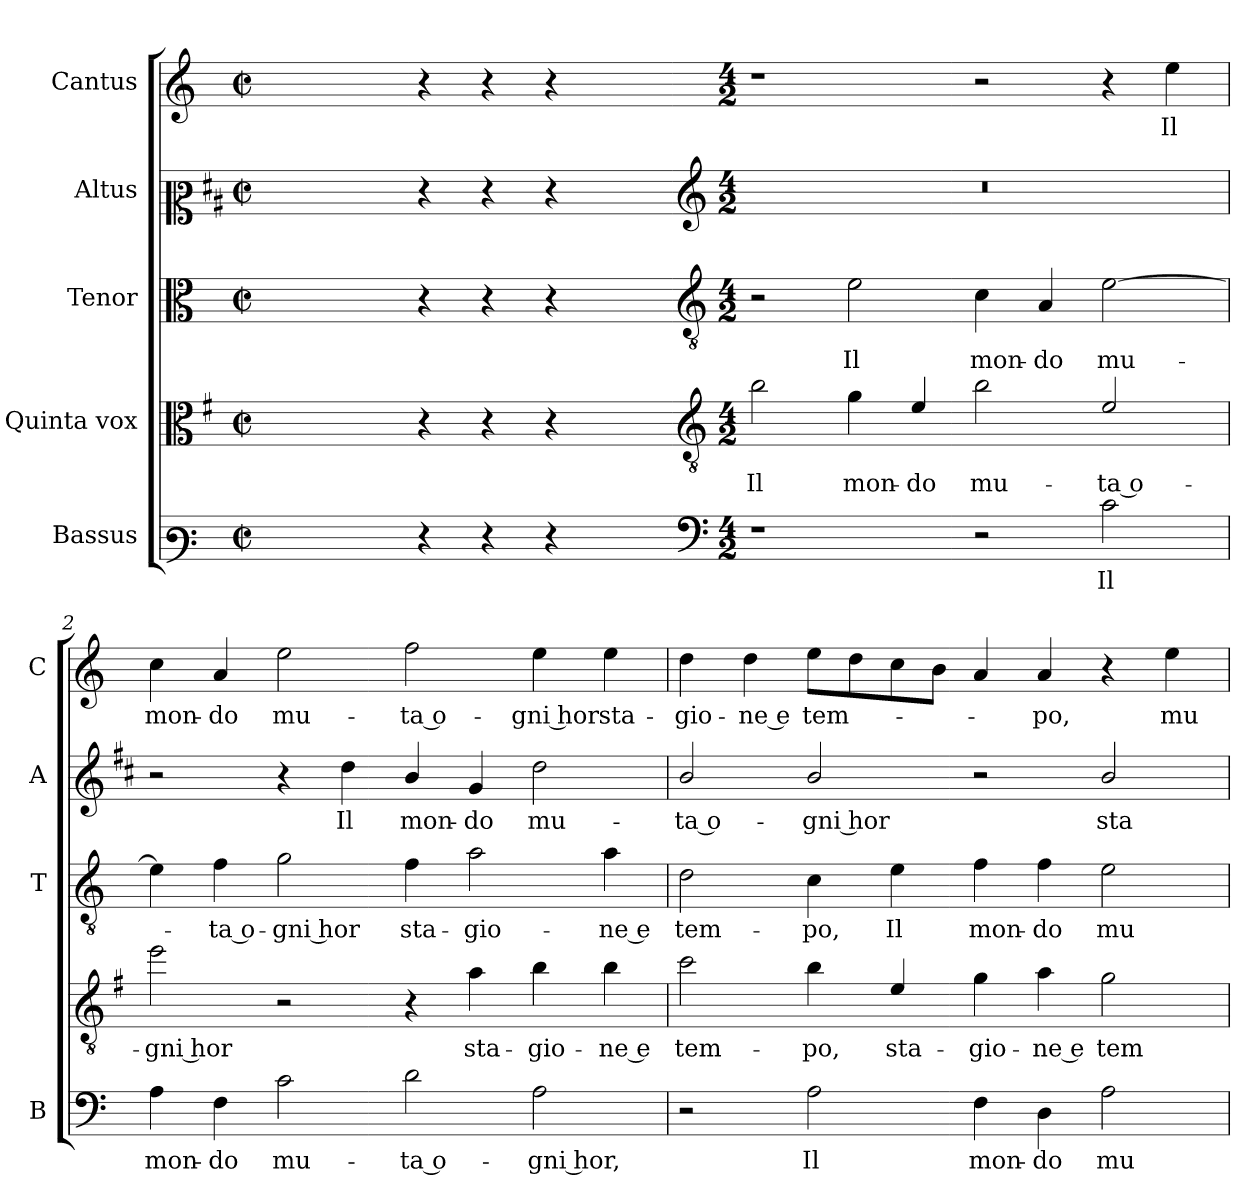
**kern	**text	**kern	**text	**kern	**text	**kern	**text	**kern	**text
*part5	*part5	*part4	*part4	*part3	*part3	*part2	*part2	*part1	*part1
*staff5	*staff5	*staff4	*staff4	*staff3	*staff3	*staff2	*staff2	*staff1	*staff1
*I"Bassus	*	*I"Quinta vox	*	*I"Tenor	*	*I"Altus	*	*I"Cantus	*
*I'B	*	*	*	*I'T	*	*I'A	*	*I'C	*
*clefF3	*	*clefC3	*	*clefC3	*	*clefC2	*	*clefG2	*
*	*	*ITrd4c7	*	*	*	*ITrd1c2	*	*	*
*k[]	*	*k[]	*	*k[]	*	*k[]	*	*k[]	*
*C:	*	*C:	*	*C:	*	*C:	*	*C:	*
*M2/2	*	*M2/2	*	*M2/2	*	*M2/2	*	*M2/2	*
*met(c|)	*	*met(c|)	*	*met(c|)	*	*met(c|)	*	*met(c|)	*
=	=	=	=	=	=	=	=	=	=
1ryy	.	1ryy	.	1ryy	.	1ryy	.	1ryy	.
=1X-	=1X-	=1X-	=1X-	=1X-	=1X-	=1X-	=1X-	=1X-	=1X-
4r	.	4r	.	4r	.	4r	.	4r	.
4r	.	4r	.	4r	.	4r	.	4r	.
4r	.	4r	.	4r	.	4r	.	4r	.
4ryy	.	4ryy	.	4ryy	.	4ryy	.	4ryy	.
=1-	=1-	=1-	=1-	=1-	=1-	=1-	=1-	=1-	=1-
*clefF4	*	*clefGv2	*	*clefGv2	*	*clefG2	*	*	*
*M4/2	*	*M4/2	*	*M4/2	*	*M4/2	*	*M4/2	*
!	!	!	!LO:LY:b	!	!	!	!	!	!
1r	.	2e\	Il	2r	.	0r	.	1r	.
!	!	!	!LO:LY:b	!	!LO:LY:b	!	!	!	!
.	.	4c\	mon-	2e\	Il	.	.	.	.
!	!	!	!LO:LY:b	!	!	!	!	!	!
.	.	4A/	-do	.	.	.	.	.	.
!	!	!	!LO:LY:b	!	!LO:LY:b	!	!	!	!
2r	.	2e\	mu-	4c\	mon-	.	.	2r	.
!	!	!	!	!	!LO:LY:b	!	!	!	!
.	.	.	.	4A/	-do	.	.	.	.
!	!LO:LY:b	!	!LO:LY:b	!	!LO:LY:b	!	!	!	!
2c\	Il	2A/	-ta o-	[2e\	mu-	.	.	4r	.
!	!	!	!	!	!	!	!	!	!LO:LY:b
.	.	.	.	.	.	.	.	4ee\	Il
=2	=2	=2	=2	=2	=2	=2	=2	=2	=2
!	!LO:LY:b	!	!LO:LY:b	!	!	!	!	!	!LO:LY:b
4A\	mon-	2a\	-gni hor	4e\]	.	2r	.	4cc\	mon-
!	!LO:LY:b	!	!	!	!LO:LY:b	!	!	!	!LO:LY:b
4F\	-do	.	.	4f\	-ta o-	.	.	4a/	-do
!	!LO:LY:b	!	!	!	!LO:LY:b	!	!	!	!LO:LY:b
2c\	mu-	2r	.	2g\	-gni hor	4r	.	2ee\	mu-
!	!	!	!	!	!	!	!LO:LY:b	!	!
.	.	.	.	.	.	4cc\	Il	.	.
!	!LO:LY:b	!	!	!	!LO:LY:b	!	!LO:LY:b	!	!LO:LY:b
2d\	-ta o-	4r	.	4f\	sta-	4a/	mon-	2ff\	-ta o-
!	!	!	!LO:LY:b	!	!LO:LY:b	!	!LO:LY:b	!	!
.	.	4d\	sta-	2a\	-gio-	4f/	-do	.	.
!	!LO:LY:b	!	!LO:LY:b	!	!	!	!LO:LY:b	!	!LO:LY:b
2A\	-gni hor,	4e\	-gio-	.	.	2cc\	mu-	4ee\	-gni hor
!	!	!	!LO:LY:b	!	!LO:LY:b	!	!	!	!LO:LY:b
.	.	4e\	-ne e	4a\	-ne e	.	.	4ee\	sta-
=3	=3	=3	=3	=3	=3	=3	=3	=3	=3
!	!	!	!LO:LY:b	!	!LO:LY:b	!	!LO:LY:b	!	!LO:LY:b
2r	.	2f\	tem-	2d\	tem-	2a/	-ta o-	4dd\	-gio-
!	!	!	!	!	!	!	!	!	!LO:LY:b
.	.	.	.	.	.	.	.	4dd\	-ne e
!	!LO:LY:b	!	!LO:LY:b	!	!LO:LY:b	!	!LO:LY:b	!	!LO:LY:b
2A\	Il	4e\	-po,	4c\	-po,	2a/	-gni hor	8ee\L	tem-
.	.	.	.	.	.	.	.	8dd\	.
!	!	!	!LO:LY:b	!	!LO:LY:b	!	!	!	!
.	.	4A/	sta-	4e\	Il	.	.	8cc\	.
.	.	.	.	.	.	.	.	8b\J	.
!	!LO:LY:b	!	!LO:LY:b	!	!LO:LY:b	!	!	!	!
4F\	mon-	4c\	-gio-	4f\	mon-	2r	.	4a/	.
!	!LO:LY:b	!	!LO:LY:b	!	!LO:LY:b	!	!	!	!LO:LY:b
4D\	-do	4d\	-ne e	4f\	-do	.	.	4a/	-po,
!	!LO:LY:b	!	!LO:LY:b	!	!LO:LY:b	!	!LO:LY:b	!	!
2A\	mu-	2c\	tem-	2e\	mu-	2a/	sta-	4r	.
!	!	!	!	!	!	!	!	!	!LO:LY:b
.	.	.	.	.	.	.	.	4ee\	mu-
=	=	=	=	=	=	=	=	=	=
*-	*-	*-	*-	*-	*-	*-	*-	*-	*-
